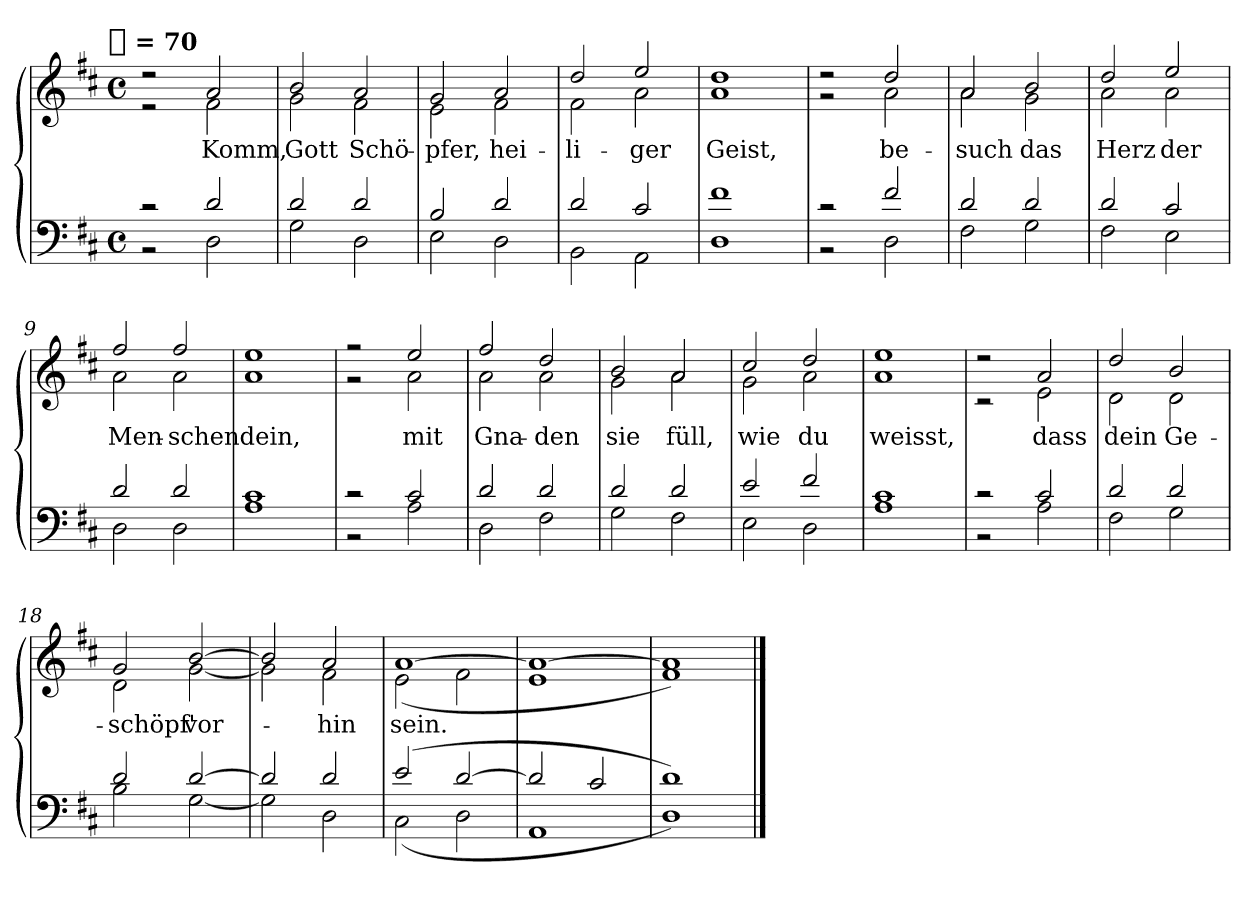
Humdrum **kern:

**kern	**kern	**text
*part1	*part1	*part1
*staff2	*staff1	*staff1
*clefF4	*clefG2	*
*k[f#c#]	*k[f#c#]	*
!!LO:TX:omd:t=[half] = 70
*M4/4	*M4/4	*
*met(c)	*met(c)	*
*MM152	*MM152	*
=1	=1	=1
*^	*^	*
2r	2r	2r	2r	.
2d	2D	2a	2f#	Komm,
=2	=2	=2	=2	=2
2d	2G	2b	2g	Gott
2d	2D	2a	2f#	Schö-
=3	=3	=3	=3	=3
2B	2E	2g	2e	-pfer,
2d	2D	2a	2f#	hei-
=4	=4	=4	=4	=4
2d	2BB	2dd	2f#	-li-
2c#	2AA	2ee	2a	-ger
=5	=5	=5	=5	=5
1f#	1D	1dd	1a	Geist,
=6	=6	=6	=6	=6
2r	2r	2r	2r	.
2f#	2D	2dd	2a	be-
=7	=7	=7	=7	=7
2d	2F#	2a	2a	-such
2d	2G	2b	2g	das
!!LO:LB:g=z	!!
=8	=8	=8	=8	=8
2d	2F#	2dd	2a	Herz
2c#	2E	2ee	2a	der
=9	=9	=9	=9	=9
2d	2D	2ff#	2a	Men-
2d	2D	2ff#	2a	-schen
=10	=10	=10	=10	=10
1c#	1A	1ee	1a	dein,
=11	=11	=11	=11	=11
2r	2r	2r	2r	.
2c#	2A	2ee	2a	mit
=12	=12	=12	=12	=12
2d	2D	2ff#	2a	Gna-
2d	2F#	2dd	2a	-den
=13	=13	=13	=13	=13
2d	2G	2b	2g	sie
2d	2F#	2a	2a	füll,
=14	=14	=14	=14	=14
2e	2E	2cc#	2g	wie
2f#	2D	2dd	2a	du
=15	=15	=15	=15	=15
1c#	1A	1ee	1a	weisst,
!!LO:LB:g=z	!!
=16	=16	=16	=16	=16
2r	2r	2r	2r	.
2c#	2A	2a	2e	dass
=17	=17	=17	=17	=17
2d	2F#	2dd	2d	dein
2d	2G	2b	2d	Ge-
=18	=18	=18	=18	=18
2d	2B	2g	2d	-schöpf'
[2d	[2G	[2b	[2g	vor-
=19	=19	=19	=19	=19
2d]	2G]	2b]	2g]	.
2d	2D	2a	2f#	-hin
=20	=20	=20	=20	=20
(2e	(2C#	[1a	(2e	sein.
[2d	2D	.	2f#	.
=21	=21	=21	=21	=21
2d]	1AA	1a_	1e	.
2c#	.	.	.	.
=22	=22	=22	=22	=22
1d)	1D)	1a]	1f#)	.
*v	*v	*	*	*
*	*v	*v	*
==	==	==
*-	*-	*-
